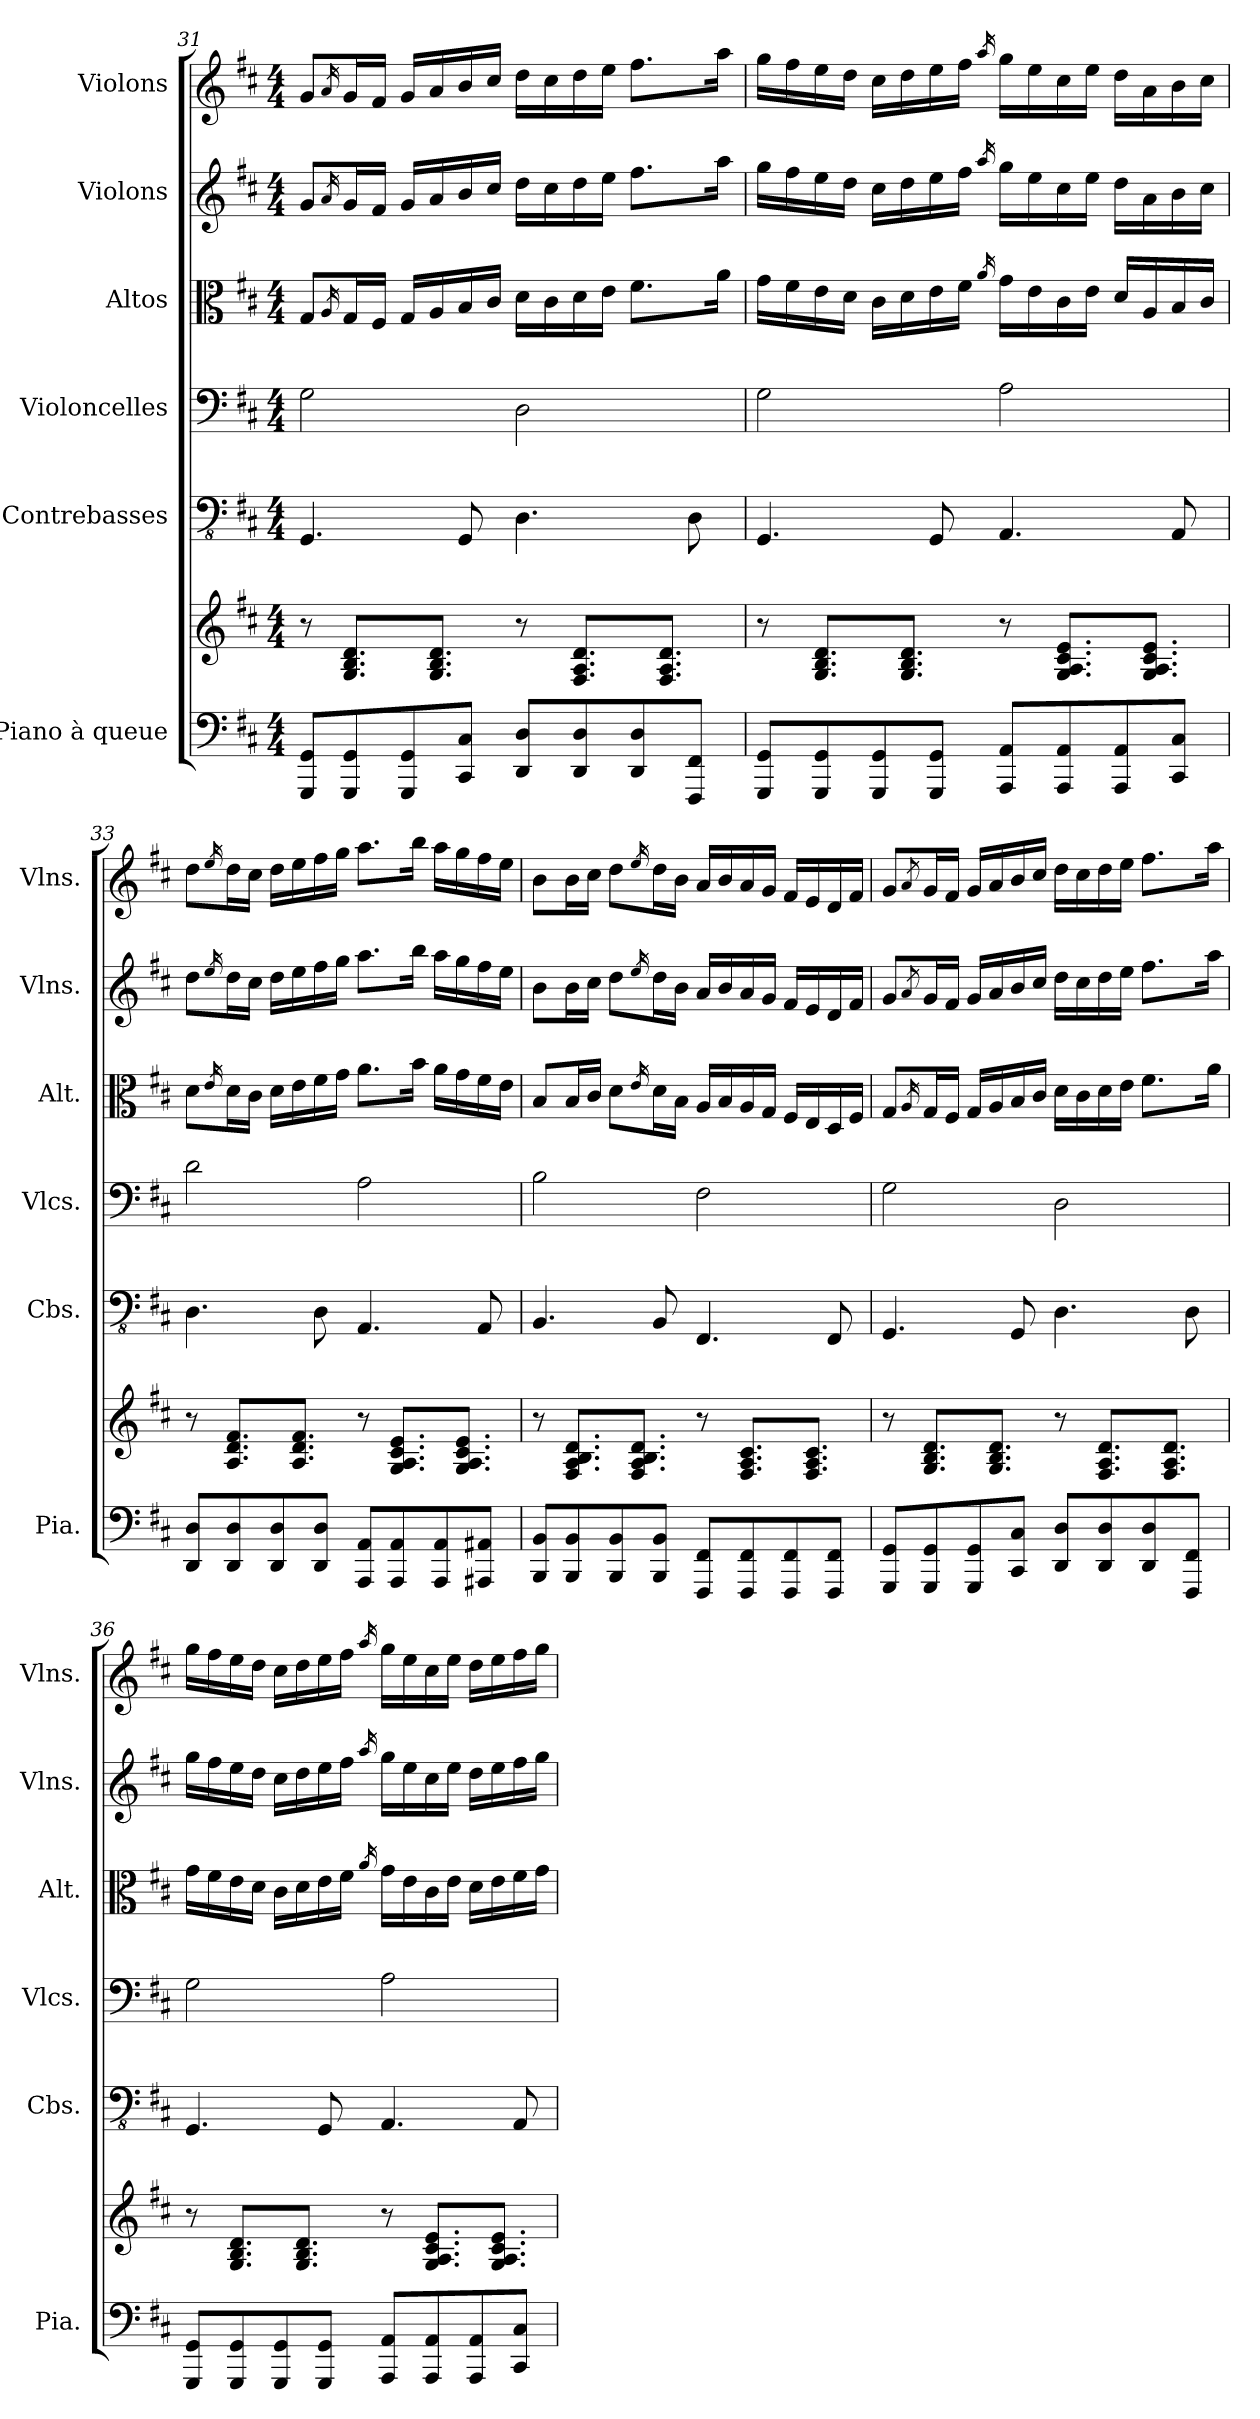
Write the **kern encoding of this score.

**kern	**kern	**kern	**kern	**kern	**kern	**kern
*part6	*part6	*part5	*part4	*part3	*part2	*part1
*staff7	*staff6	*staff5	*staff4	*staff3	*staff2	*staff1
*I"Piano à queue	*	*I"Contrebasses	*I"Violoncelles	*I"Altos	*I"Violons	*I"Violons
*I'Pia.	*	*I'Cbs.	*I'Vlcs.	*I'Alt.	*I'Vlns.	*I'Vlns.
*clefF4	*clefG2	*clefFv4	*clefF4	*clefC3	*clefG2	*clefG2
*k[f#c#]	*k[f#c#]	*k[f#c#]	*k[f#c#]	*k[f#c#]	*k[f#c#]	*k[f#c#]
*M4/4	*M4/4	*M4/4	*M4/4	*M4/4	*M4/4	*M4/4
=31	=31	=31	=31	=31	=31	=31
8GGG/ 8GG/L	8r	4.GGG/	2G\	8G/L	8g/L	8g/L
.	.	.	.	16qA/	16qa/	16qa/
8GGG/ 8GG/	8.G/ 8.B/ 8.d/L	.	.	16G/L	16g/L	16g/L
.	.	.	.	16F#/JJ	16f#/JJ	16f#/JJ
8GGG/ 8GG/	.	.	.	16G/LL	16g/LL	16g/LL
.	8.G/ 8.B/ 8.d/J	.	.	16A/	16a/	16a/
8CC#/ 8C#/J	.	8GGG/	.	16B/	16b/	16b/
.	.	.	.	16c#/JJ	16cc#/JJ	16cc#/JJ
8DD/ 8D/L	8r	4.DD\	2D\	16d\LL	16dd\LL	16dd\LL
.	.	.	.	16c#\	16cc#\	16cc#\
8DD/ 8D/	8.F#/ 8.A/ 8.d/L	.	.	16d\	16dd\	16dd\
.	.	.	.	16e\JJ	16ee\JJ	16ee\JJ
8DD/ 8D/	.	.	.	8.f#\L	8.ff#\L	8.ff#\L
.	8.F#/ 8.A/ 8.d/J	.	.	.	.	.
8FFF#/ 8FF#/J	.	8DD\	.	.	.	.
.	.	.	.	16a\Jk	16aa\Jk	16aa\Jk
=32	=32	=32	=32	=32	=32	=32
8GGG/ 8GG/L	8r	4.GGG/	2G\	16g\LL	16gg\LL	16gg\LL
.	.	.	.	16f#\	16ff#\	16ff#\
8GGG/ 8GG/	8.G/ 8.B/ 8.d/L	.	.	16e\	16ee\	16ee\
.	.	.	.	16d\JJ	16dd\JJ	16dd\JJ
8GGG/ 8GG/	.	.	.	16c#\LL	16cc#\LL	16cc#\LL
.	8.G/ 8.B/ 8.d/J	.	.	16d\	16dd\	16dd\
8GGG/ 8GG/J	.	8GGG/	.	16e\	16ee\	16ee\
.	.	.	.	16f#\JJ	16ff#\JJ	16ff#\JJ
.	.	.	.	16qa/	16qaa/	16qaa/
8AAA/ 8AA/L	8r	4.AAA/	2A\	16g\LL	16gg\LL	16gg\LL
.	.	.	.	16e\	16ee\	16ee\
8AAA/ 8AA/	8.G/ 8.A/ 8.c#/ 8.e/L	.	.	16c#\	16cc#\	16cc#\
.	.	.	.	16e\JJ	16ee\JJ	16ee\JJ
8AAA/ 8AA/	.	.	.	16d/LL	16dd\LL	16dd\LL
.	8.G/ 8.A/ 8.c#/ 8.e/J	.	.	16A/	16a\	16a\
8CC#/ 8C#/J	.	8AAA/	.	16B/	16b\	16b\
.	.	.	.	16c#/JJ	16cc#\JJ	16cc#\JJ
!!LO:LB:g=z
=33	=33	=33	=33	=33	=33	=33
8DD/ 8D/L	8r	4.DD\	2d\	8d\L	8dd\L	8dd\L
.	.	.	.	16qe/	16qee/	16qee/
8DD/ 8D/	8.A/ 8.d/ 8.f#/L	.	.	16d\L	16dd\L	16dd\L
.	.	.	.	16c#\JJ	16cc#\JJ	16cc#\JJ
8DD/ 8D/	.	.	.	16d\LL	16dd\LL	16dd\LL
.	8.A/ 8.d/ 8.f#/J	.	.	16e\	16ee\	16ee\
8DD/ 8D/J	.	8DD\	.	16f#\	16ff#\	16ff#\
.	.	.	.	16g\JJ	16gg\JJ	16gg\JJ
8AAA/ 8AA/L	8r	4.AAA/	2A\	8.a\L	8.aa\L	8.aa\L
8AAA/ 8AA/	8.G/ 8.A/ 8.c#/ 8.e/L	.	.	.	.	.
.	.	.	.	16b\Jk	16bb\Jk	16bb\Jk
8AAA/ 8AA/	.	.	.	16a\LL	16aa\LL	16aa\LL
.	8.G/ 8.A/ 8.c#/ 8.e/J	.	.	16g\	16gg\	16gg\
8AAA#X/ 8AA#X/J	.	8AAA/	.	16f#\	16ff#\	16ff#\
.	.	.	.	16e\JJ	16ee\JJ	16ee\JJ
=34	=34	=34	=34	=34	=34	=34
8BBB/ 8BB/L	8r	4.BBB/	2B\	8B/L	8b\L	8b\L
8BBB/ 8BB/	8.F#/ 8.A/ 8.B/ 8.d/L	.	.	16B/L	16b\L	16b\L
.	.	.	.	16c#/JJ	16cc#\JJ	16cc#\JJ
8BBB/ 8BB/	.	.	.	8d\L	8dd\L	8dd\L
.	8.F#/ 8.A/ 8.B/ 8.d/J	.	.	.	.	.
.	.	.	.	16qe/	16qee/	16qee/
8BBB/ 8BB/J	.	8BBB/	.	16d\L	16dd\L	16dd\L
.	.	.	.	16B\JJ	16b\JJ	16b\JJ
8FFF#/ 8FF#/L	8r	4.FFF#/	2F#\	16A/LL	16a/LL	16a/LL
.	.	.	.	16B/	16b/	16b/
8FFF#/ 8FF#/	8.F#/ 8.A/ 8.c#/L	.	.	16A/	16a/	16a/
.	.	.	.	16G/JJ	16g/JJ	16g/JJ
8FFF#/ 8FF#/	.	.	.	16F#/LL	16f#/LL	16f#/LL
.	8.F#/ 8.A/ 8.c#/J	.	.	16E/	16e/	16e/
8FFF#/ 8FF#/J	.	8FFF#/	.	16D/	16d/	16d/
.	.	.	.	16F#/JJ	16f#/JJ	16f#/JJ
=35	=35	=35	=35	=35	=35	=35
8GGG/ 8GG/L	8r	4.GGG/	2G\	8G/L	8g/L	8g/L
.	.	.	.	16qA/	8qa/	8qa/
8GGG/ 8GG/	8.G/ 8.B/ 8.d/L	.	.	16G/L	16g/L	16g/L
.	.	.	.	16F#/JJ	16f#/JJ	16f#/JJ
8GGG/ 8GG/	.	.	.	16G/LL	16g/LL	16g/LL
.	8.G/ 8.B/ 8.d/J	.	.	16A/	16a/	16a/
8CC#/ 8C#/J	.	8GGG/	.	16B/	16b/	16b/
.	.	.	.	16c#/JJ	16cc#/JJ	16cc#/JJ
8DD/ 8D/L	8r	4.DD\	2D\	16d\LL	16dd\LL	16dd\LL
.	.	.	.	16c#\	16cc#\	16cc#\
8DD/ 8D/	8.F#/ 8.A/ 8.d/L	.	.	16d\	16dd\	16dd\
.	.	.	.	16e\JJ	16ee\JJ	16ee\JJ
8DD/ 8D/	.	.	.	8.f#\L	8.ff#\L	8.ff#\L
.	8.F#/ 8.A/ 8.d/J	.	.	.	.	.
8FFF#/ 8FF#/J	.	8DD\	.	.	.	.
.	.	.	.	16a\Jk	16aa\Jk	16aa\Jk
!!LO:PB:g=z
=36	=36	=36	=36	=36	=36	=36
8GGG/ 8GG/L	8r	4.GGG/	2G\	16g\LL	16gg\LL	16gg\LL
.	.	.	.	16f#\	16ff#\	16ff#\
8GGG/ 8GG/	8.G/ 8.B/ 8.d/L	.	.	16e\	16ee\	16ee\
.	.	.	.	16d\JJ	16dd\JJ	16dd\JJ
8GGG/ 8GG/	.	.	.	16c#\LL	16cc#\LL	16cc#\LL
.	8.G/ 8.B/ 8.d/J	.	.	16d\	16dd\	16dd\
8GGG/ 8GG/J	.	8GGG/	.	16e\	16ee\	16ee\
.	.	.	.	16f#\JJ	16ff#\JJ	16ff#\JJ
.	.	.	.	16qa/	16qaa/	16qaa/
8AAA/ 8AA/L	8r	4.AAA/	2A\	16g\LL	16gg\LL	16gg\LL
.	.	.	.	16e\	16ee\	16ee\
8AAA/ 8AA/	8.G/ 8.A/ 8.c#/ 8.e/L	.	.	16c#\	16cc#\	16cc#\
.	.	.	.	16e\JJ	16ee\JJ	16ee\JJ
8AAA/ 8AA/	.	.	.	16d\LL	16dd\LL	16dd\LL
.	8.G/ 8.A/ 8.c#/ 8.e/J	.	.	16e\	16ee\	16ee\
8CC#/ 8C#/J	.	8AAA/	.	16f#\	16ff#\	16ff#\
.	.	.	.	16g\JJ	16gg\JJ	16gg\JJ
=	=	=	=	=	=	=
*-	*-	*-	*-	*-	*-	*-
